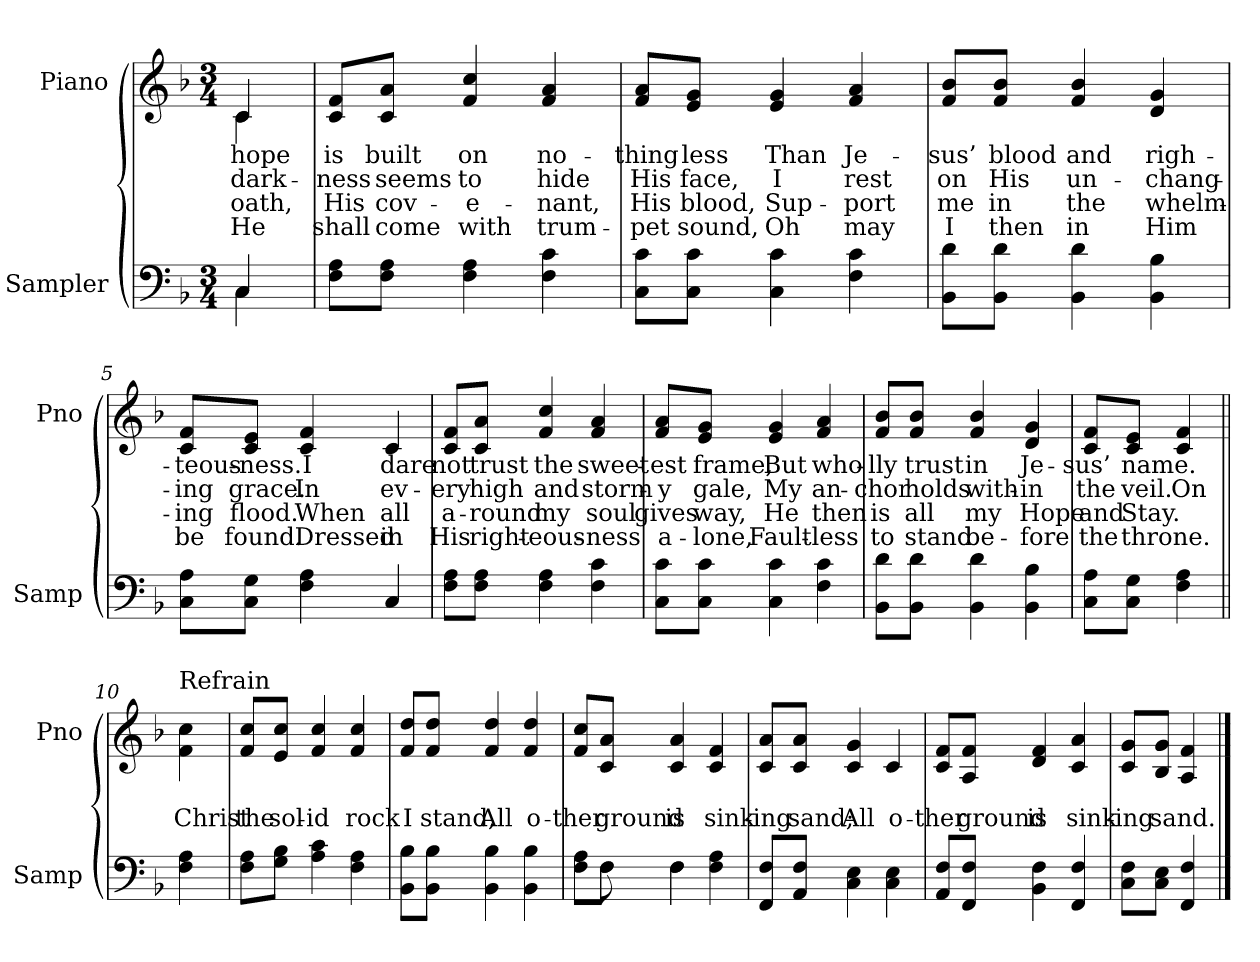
**kern	**kern	**text	**text	**text	**text
*part2	*part1	*part1	*part1	*part1	*part1
*staff2	*staff1	*staff1	*staff1	*staff1	*staff1
*I"Sampler	*I"Piano	*	*	*	*
*I'Samp	*I'Pno	*	*	*	*
*clefF4	*clefG2	*	*	*	*
*k[b-]	*k[b-]	*	*	*	*
*F:	*F:	*	*	*	*
*M3/4	*M3/4	*	*	*	*
=1	=1	=1	=1	=1	=1
*^	*^	*	*	*	*
4C/	4C	4c/	4c	hope	dark-	oath,	He
*v	*v	*	*	*	*	*	*
*	*v	*v	*	*	*	*
=2	=2	=2	=2	=2	=2
8F\ 8A\L	8c/ 8f/L	is	-ness	His	shall
8F\ 8A\J	8c/ 8a/J	built	seems	cov-	come
4F\ 4A\	4f/ 4cc/	on	to	-e-	with
4F\ 4c\	4f/ 4a/	no-	hide	-nant,	trum-
=3	=3	=3	=3	=3	=3
8C\ 8c\L	8f/ 8a/L	-thing	His	His	-pet
8C\ 8c\J	8e/ 8g/J	less	face,	blood,	sound,
4C\ 4c\	4e/ 4g/	Than	I	Sup-	Oh
4F\ 4c\	4f/ 4a/	Je-	rest	-port	may
=4	=4	=4	=4	=4	=4
8BB-\ 8d\L	8f/ 8b-/L	-sus’	on	me	I
8BB-\ 8d\J	8f/ 8b-/J	blood	His	in	then
4BB-\ 4d\	4f/ 4b-/	and	un-	the	in
4BB-\ 4B-\	4d/ 4g/	righ-	-chang-	whelm-	Him
=5	=5	=5	=5	=5	=5
8C\ 8A\L	8c/ 8f/L	-teous-	-ing	-ing	be
8C\ 8G\J	8c/ 8e/J	-ness.	grace.	flood.	found.
4F\ 4A\	4c/ 4f/	I	In	When	Dressed
4C/	4c/	dare	ev-	all	in
=6	=6	=6	=6	=6	=6
8F\ 8A\L	8c/ 8f/L	not	-ery	a-	His
8F\ 8A\J	8c/ 8a/J	trust	high	-round	right-
4F\ 4A\	4f/ 4cc/	the	and	my	-eous-
4F\ 4c\	4f/ 4a/	sweet-	storm-	soul	-ness
=7	=7	=7	=7	=7	=7
8C\ 8c\L	8f/ 8a/L	-est	-y	gives	a-
8C\ 8c\J	8e/ 8g/J	frame,	gale,	way,	-lone,
4C\ 4c\	4e/ 4g/	But	My	He	Fault-
4F\ 4c\	4f/ 4a/	who-	an-	then	-less
=8	=8	=8	=8	=8	=8
8BB-\ 8d\L	8f/ 8b-/L	-lly	-chor	is	to
8BB-\ 8d\J	8f/ 8b-/J	trust	holds	all	stand
4BB-\ 4d\	4f/ 4b-/	in	with-	my	be-
4BB-\ 4B-\	4d/ 4g/	Je-	-in	Hope	-fore
=9	=9	=9	=9	=9	=9
8C\ 8A\L	8c/ 8f/L	-sus’	the	and	the
8C\ 8G\J	8c/ 8e/J	name.	veil.	Stay.	throne.
4F\ 4A\	4c/ 4f/	.	On	.	.
=10||	=10||	=10||	=10||	=10||	=10||
!	!LO:TX:t=Refrain	!	!	!	!
4F\ 4A\	4f\ 4cc\	.	Christ	.	.
=11	=11	=11	=11	=11	=11
8F\ 8A\L	8f/ 8cc/L	.	the	.	.
8G\ 8B-\J	8e/ 8cc/J	.	sol-	.	.
4A\ 4c\	4f/ 4cc/	.	-id	.	.
4F\ 4A\	4f/ 4cc/	.	rock	.	.
=12	=12	=12	=12	=12	=12
8BB-\ 8B-\L	8f/ 8dd/L	.	I	.	.
8BB-\ 8B-\J	8f/ 8dd/J	.	stand,	.	.
4BB-\ 4B-\	4f/ 4dd/	.	All	.	.
4BB-\ 4B-\	4f/ 4dd/	.	o-	.	.
=13	=13	=13	=13	=13	=13
*^	*	*	*	*	*
8F\ 8A\L	8ryy	8f/ 8cc/L	.	-ther	.	.
8F\J	8F	8c/ 8a/J	.	ground	.	.
4F\	4F	4c/ 4a/	.	is	.	.
4F\ 4A\	4ryy	4c/ 4f/	.	sink-	.	.
*v	*v	*	*	*	*	*
=14	=14	=14	=14	=14	=14
8FF/ 8F/L	8c/ 8a/L	.	-ing	.	.
8AA/ 8F/J	8c/ 8a/J	.	sand;	.	.
4C\ 4E\	4c/ 4g/	.	All	.	.
4C\ 4E\	4c/	.	o-	.	.
=15	=15	=15	=15	=15	=15
8AA/ 8F/L	8c/ 8f/L	.	-ther	.	.
8FF/ 8F/J	8A/ 8f/J	.	ground	.	.
4BB-\ 4F\	4d/ 4f/	.	is	.	.
4FF/ 4F/	4c/ 4a/	.	sink-	.	.
=16	=16	=16	=16	=16	=16
8C\ 8F\L	8c/ 8g/L	.	-ing	.	.
8C\ 8E\J	8B-/ 8g/J	.	sand.	.	.
4FF/ 4F/	4A/ 4f/	.	.	.	.
==	==	==	==	==	==
*-	*-	*-	*-	*-	*-
